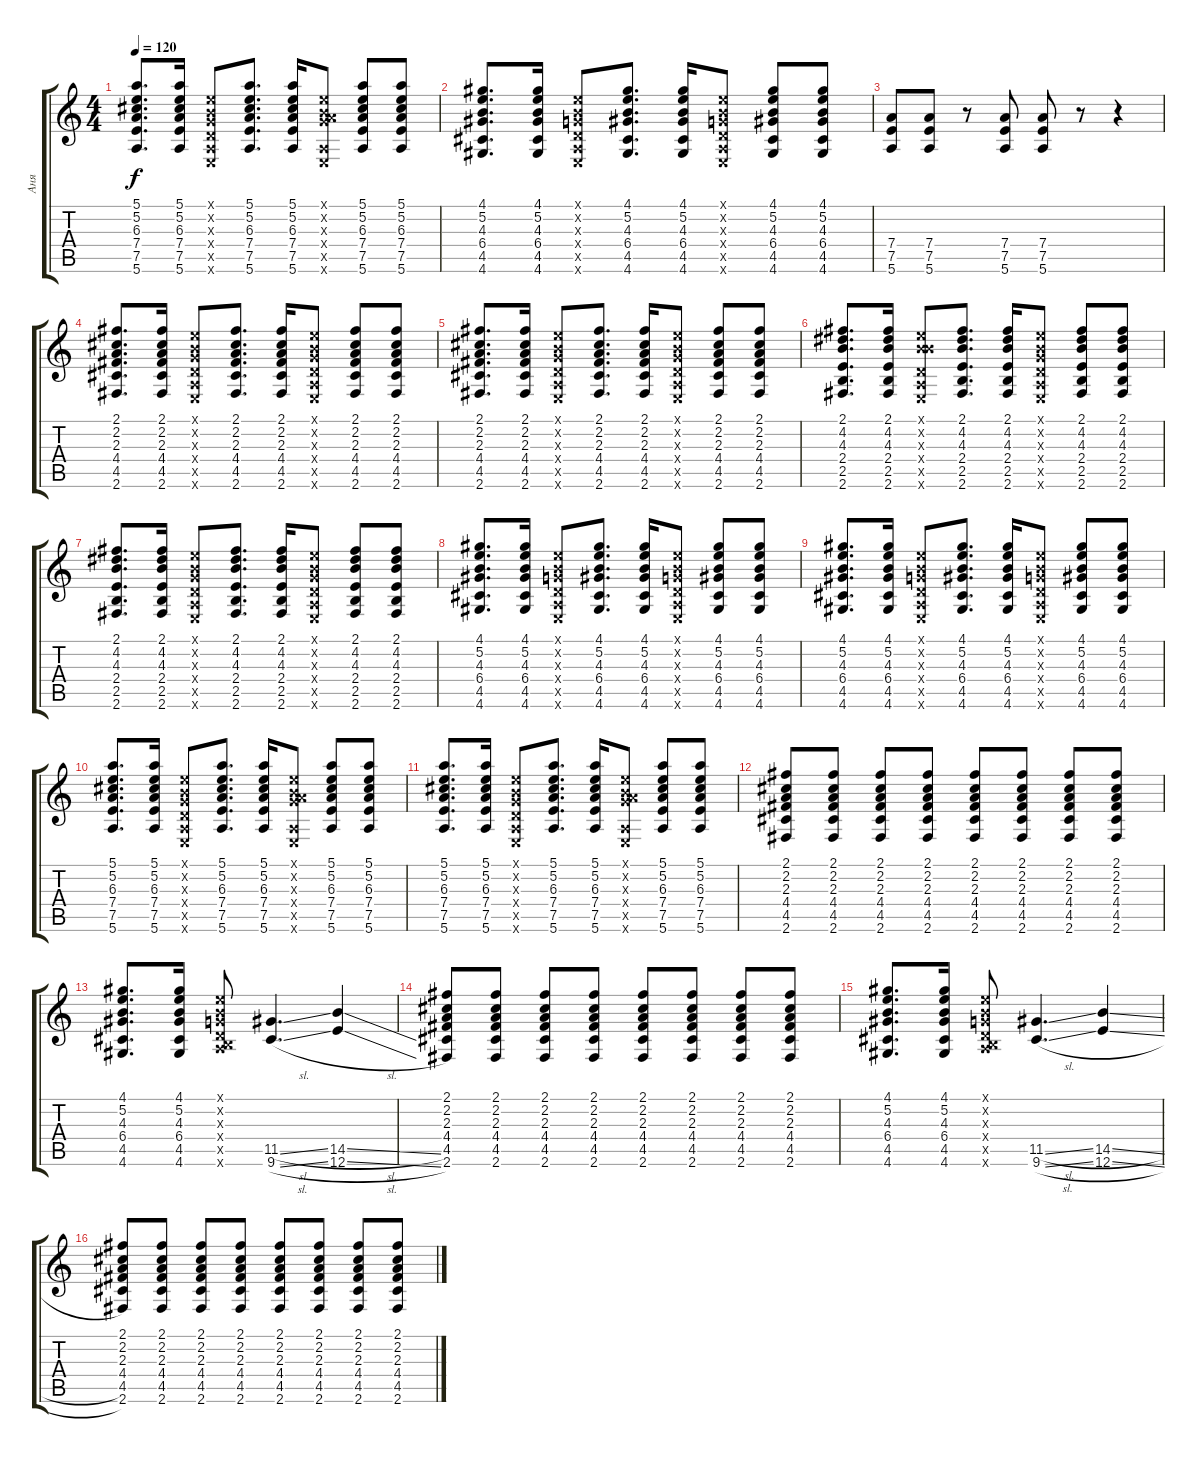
\track ("Аня" "Аня") {instrument acousticguitarnylon}
\staff {score tabs}
\tuning (E4 B3 G3 D3 A2 E2) {hide}
\ts (4 4)
\tempo 120
\clef g2
\ks c
(5.1 5.2 6.3 7.4 7.5 5.6).8{d dy f} (5.1 5.2 6.3 7.4 7.5 5.6).16 (0.1{x} 0.2{x} 0.3{x} 0.4{x} 0.5{x} 0.6{x}).8 (5.1 5.2 6.3 7.4 7.5 5.6).8{d} (5.1 5.2 6.3 7.4 7.5 5.6).16 (0.1{x} 0.2{x} 0.3{x} 7.4{x} 0.5{x} 0.6{x}).8 (5.1 5.2 6.3 7.4 7.5 5.6).8 (5.1 5.2 6.3 7.4 7.5 5.6).8 |
(4.1 5.2 4.3 6.4 4.5 4.6).8{d} (4.1 5.2 4.3 6.4 4.5 4.6).16 (0.1{x} 0.2{x} 0.3{x} 0.4{x} 0.5{x} 0.6{x}).8 (4.1 5.2 4.3 6.4 4.5 4.6).8{d} (4.1 5.2 4.3 6.4 4.5 4.6).16 (0.1{x} 0.2{x} 0.3{x} 0.4{x} 0.5{x} 0.6{x}).8 (4.1 5.2 4.3 6.4 4.5 4.6).8 (4.1 5.2 4.3 6.4 4.5 4.6).8 |
(7.4 7.5 5.6).8 (7.4 7.5 5.6).8 r.8 (7.4 7.5 5.6).8 (7.4 7.5 5.6).8 r.8 r.4 |
(2.1 2.2 2.3 4.4 4.5 2.6).8{d} (2.1 2.2 2.3 4.4 4.5 2.6).16 (0.1{x} 0.2{x} 0.3{x} 0.4{x} 0.5{x} 0.6{x}).8 (2.1 2.2 2.3 4.4 4.5 2.6).8{d} (2.1 2.2 2.3 4.4 4.5 2.6).16 (0.1{x} 0.2{x} 0.3{x} 0.4{x} 0.5{x} 0.6{x}).8 (2.1 2.2 2.3 4.4 4.5 2.6).8 (2.1 2.2 2.3 4.4 4.5 2.6).8 |
(2.1 2.2 2.3 4.4 4.5 2.6).8{d} (2.1 2.2 2.3 4.4 4.5 2.6).16 (0.1{x} 0.2{x} 0.3{x} 0.4{x} 0.5{x} 0.6{x}).8 (2.1 2.2 2.3 4.4 4.5 2.6).8{d} (2.1 2.2 2.3 4.4 4.5 2.6).16 (0.1{x} 0.2{x} 0.3{x} 0.4{x} 0.5{x} 0.6{x}).8 (2.1 2.2 2.3 4.4 4.5 2.6).8 (2.1 2.2 2.3 4.4 4.5 2.6).8 |
(2.1 4.2 4.3 2.4 2.5 2.6).8{d} (2.1 4.2 4.3 2.4 2.5 2.6).16 (0.1{x} 0.2{x} 4.3{x} 0.4{x} 0.5{x} 0.6{x}).8 (2.1 4.2 4.3 2.4 2.5 2.6).8{d} (2.1 4.2 4.3 2.4 2.5 2.6).16 (0.1{x} 0.2{x} 0.3{x} 0.4{x} 0.5{x} 0.6{x}).8 (2.1 4.2 4.3 2.4 2.5 2.6).8 (2.1 4.2 4.3 2.4 2.5 2.6).8 |
(2.1 4.2 4.3 2.4 2.5 2.6).8{d} (2.1 4.2 4.3 2.4 2.5 2.6).16 (0.1{x} 0.2{x} 0.3{x} 0.4{x} 0.5{x} 0.6{x}).8 (2.1 4.2 4.3 2.4 2.5 2.6).8{d} (2.1 4.2 4.3 2.4 2.5 2.6).16 (0.1{x} 0.2{x} 0.3{x} 0.4{x} 0.5{x} 0.6{x}).8 (2.1 4.2 4.3 2.4 2.5 2.6).8 (2.1 4.2 4.3 2.4 2.5 2.6).8 |
(4.1 5.2 4.3 6.4 4.5 4.6).8{d} (4.1 5.2 4.3 6.4 4.5 4.6).16 (0.1{x} 0.2{x} 0.3{x} 0.4{x} 0.5{x} 0.6{x}).8 (4.1 5.2 4.3 6.4 4.5 4.6).8{d} (4.1 5.2 4.3 6.4 4.5 4.6).16 (0.1{x} 0.2{x} 0.3{x} 0.4{x} 0.5{x} 0.6{x}).8 (4.1 5.2 4.3 6.4 4.5 4.6).8 (4.1 5.2 4.3 6.4 4.5 4.6).8 |
(4.1 5.2 4.3 6.4 4.5 4.6).8{d} (4.1 5.2 4.3 6.4 4.5 4.6).16 (0.1{x} 0.2{x} 0.3{x} 0.4{x} 0.5{x} 0.6{x}).8 (4.1 5.2 4.3 6.4 4.5 4.6).8{d} (4.1 5.2 4.3 6.4 4.5 4.6).16 (0.1{x} 0.2{x} 0.3{x} 0.4{x} 0.5{x} 0.6{x}).8 (4.1 5.2 4.3 6.4 4.5 4.6).8 (4.1 5.2 4.3 6.4 4.5 4.6).8 |
(5.1 5.2 6.3 7.4 7.5 5.6).8{d} (5.1 5.2 6.3 7.4 7.5 5.6).16 (0.1{x} 0.2{x} 0.3{x} 0.4{x} 0.5{x} 0.6{x}).8 (5.1 5.2 6.3 7.4 7.5 5.6).8{d} (5.1 5.2 6.3 7.4 7.5 5.6).16 (0.1{x} 0.2{x} 0.3{x} 7.4{x} 0.5{x} 0.6{x}).8 (5.1 5.2 6.3 7.4 7.5 5.6).8 (5.1 5.2 6.3 7.4 7.5 5.6).8 |
(5.1 5.2 6.3 7.4 7.5 5.6).8{d} (5.1 5.2 6.3 7.4 7.5 5.6).16 (0.1{x} 0.2{x} 0.3{x} 0.4{x} 0.5{x} 0.6{x}).8 (5.1 5.2 6.3 7.4 7.5 5.6).8{d} (5.1 5.2 6.3 7.4 7.5 5.6).16 (0.1{x} 0.2{x} 0.3{x} 7.4{x} 0.5{x} 0.6{x}).8 (5.1 5.2 6.3 7.4 7.5 5.6).8 (5.1 5.2 6.3 7.4 7.5 5.6).8 |
(2.1 2.2 2.3 4.4 4.5 2.6).8 (2.1 2.2 2.3 4.4 4.5 2.6).8 (2.1 2.2 2.3 4.4 4.5 2.6).8 (2.1 2.2 2.3 4.4 4.5 2.6).8 (2.1 2.2 2.3 4.4 4.5 2.6).8 (2.1 2.2 2.3 4.4 4.5 2.6).8 (2.1 2.2 2.3 4.4 4.5 2.6).8 (2.1 2.2 2.3 4.4 4.5 2.6).8 |
(4.1 5.2 4.3 6.4 4.5 4.6).8{d} (4.1 5.2 4.3 6.4 4.5 4.6).16 (0.1{x} 0.2{x} 0.3{x} 0.4{x} 0.5{x} 7.6{x}).8 (11.5{sl} 9.6{sl}).4{d} (14.5{sl} 12.6{sl}).4 |
(2.1 2.2 2.3 4.4 4.5 2.6).8 (2.1 2.2 2.3 4.4 4.5 2.6).8 (2.1 2.2 2.3 4.4 4.5 2.6).8 (2.1 2.2 2.3 4.4 4.5 2.6).8 (2.1 2.2 2.3 4.4 4.5 2.6).8 (2.1 2.2 2.3 4.4 4.5 2.6).8 (2.1 2.2 2.3 4.4 4.5 2.6).8 (2.1 2.2 2.3 4.4 4.5 2.6).8 |
(4.1 5.2 4.3 6.4 4.5 4.6).8{d} (4.1 5.2 4.3 6.4 4.5 4.6).16 (0.1{x} 0.2{x} 0.3{x} 0.4{x} 0.5{x} 7.6{x}).8 (11.5{sl} 9.6{sl}).4{d} (14.5{sl} 12.6{sl}).4 |
(2.1 2.2 2.3 4.4 4.5 2.6).8 (2.1 2.2 2.3 4.4 4.5 2.6).8 (2.1 2.2 2.3 4.4 4.5 2.6).8 (2.1 2.2 2.3 4.4 4.5 2.6).8 (2.1 2.2 2.3 4.4 4.5 2.6).8 (2.1 2.2 2.3 4.4 4.5 2.6).8 (2.1 2.2 2.3 4.4 4.5 2.6).8 (2.1 2.2 2.3 4.4 4.5 2.6).8
